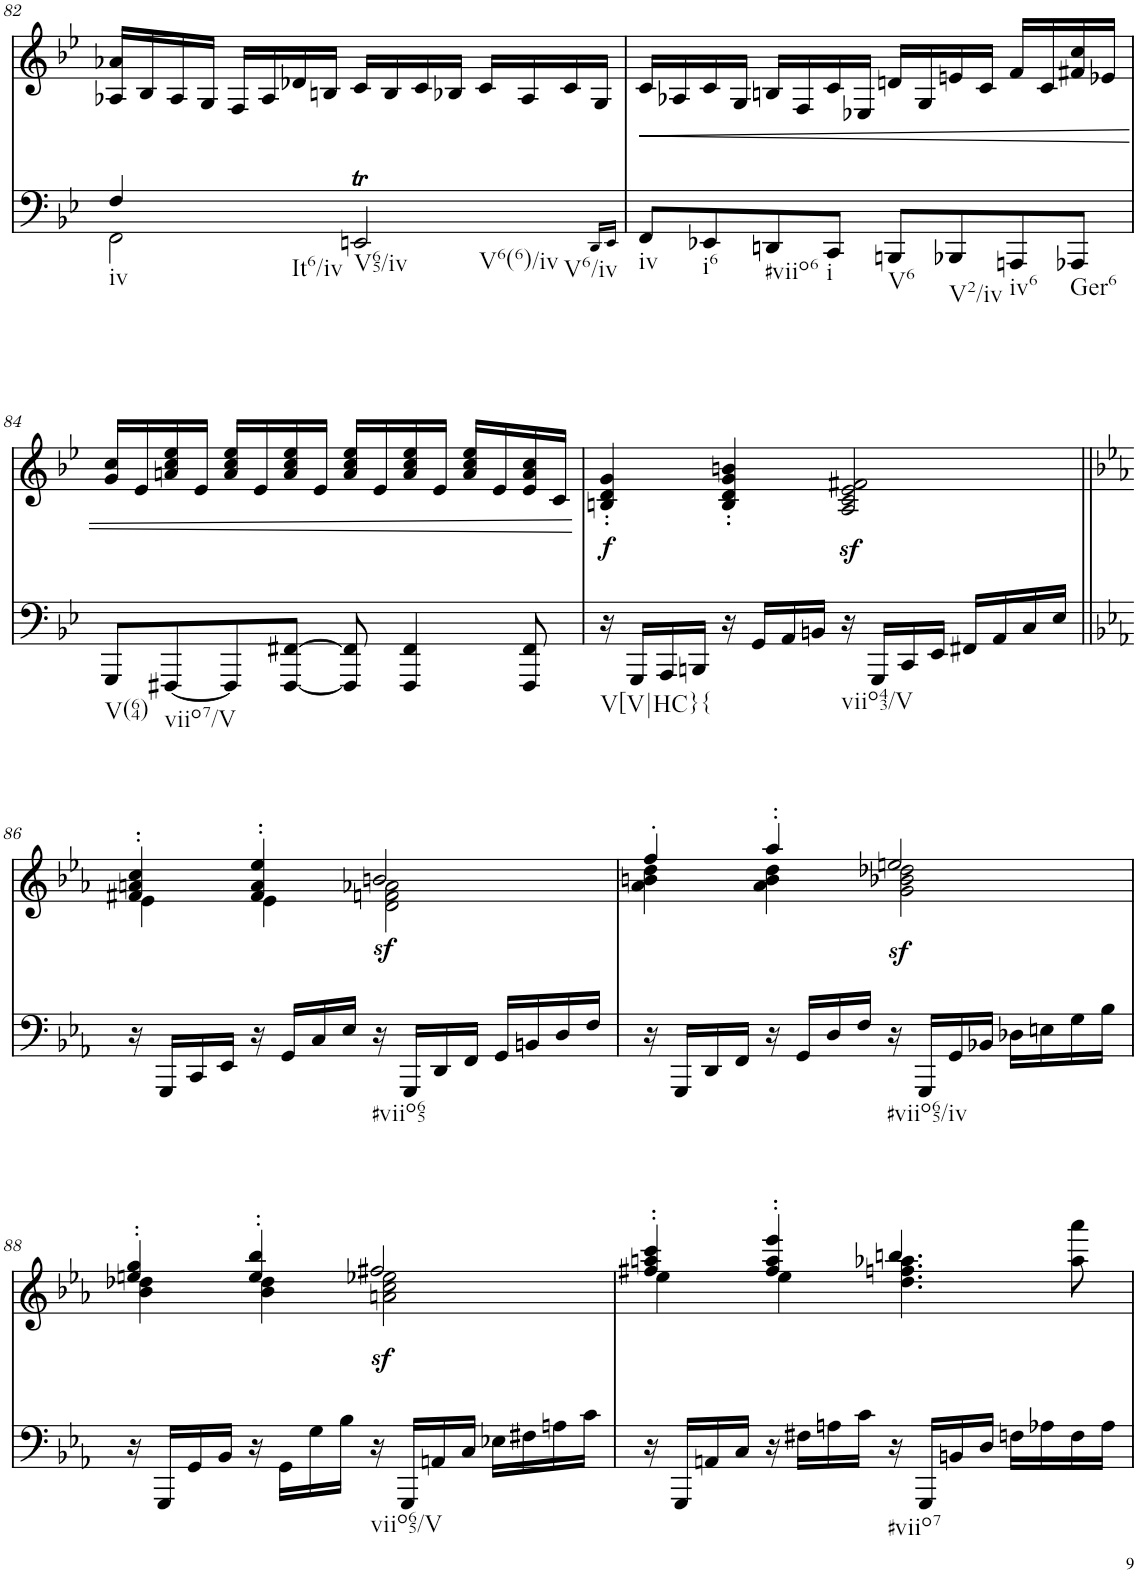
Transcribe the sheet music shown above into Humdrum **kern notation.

**kern	**dynam	**kern	**text	**dynam
*part2	*part2	*part1	*part1	*part1
*staff2	*staff2	*staff1	*staff1	*staff1
*I"piano	*	*I"piano	*	*
*I'Pno	*	*I'Pno	*	*
!!LO:PB:g=z
*clefF4	*	*clefF4	*	*
*k[b-e-]	*	*k[b-e-]	*	*
*M4/4	*	*M4/4	*	*
=82	=82	=82	=82	=82
*^	*	*	*	*
!LO:TX:b:t=iv	!	!	!	!	!
4F/	2FF\	.	16A-X/ 16a-X/LL	.	.
.	.	.	16B-/	.	.
.	.	.	16A-/	.	.
.	.	.	16G/JJ	.	.
!LO:TX:b:t=It6/iv	!	!	!	!	!
4ryy	.	.	16F/LL	.	.
.	.	.	16A-/	.	.
.	.	.	16d-X/	.	.
.	.	.	16Bn/JJ	.	.
!LO:TX:b:t=V65/iv	!	!	!	!	!
!LO:TX:b:t=V6(6)/iv	!	!	!	!	!
!LO:TX:b:t=V6/iv	!	!	!	!	!
2EEnt/	2ryy	.	16c/LL	.	.
.	.	.	16B/	.	.
.	.	.	16c/	.	.
.	.	.	16B-X/JJ	.	.
.	.	.	16c/LL	.	.
.	.	.	16A-/	.	.
.	.	.	16c/	.	.
.	.	.	16G/JJ	.	.
*v	*v	*	*	*	*
16qDD/LL	.	.	.	.
16qEE/JJ	.	.	.	.
=83	=83	=83	=83	=83
!LO:TX:b:t=iv	!	!	!	!
8FF/L	.	16c/LL	.	.
.	.	16A-X/	.	.
!LO:TX:b:t=i6	!	!	!	!
8EE-X/	.	16c/	.	.
.	.	16G/JJ	.	.
!LO:TX:b:t=#viio6	!	!	!	!
8DDn/	.	16Bn/LL	.	.
.	.	16F/	.	.
!LO:TX:b:t=i	!	!	!	!
8CC/J	.	16c/	.	.
.	.	16E-X/JJ	.	.
!LO:TX:b:t=V6	!	!	!	!
8BBBn/L	.	16dn/LL	.	.
.	.	16G/	.	.
!LO:TX:b:t=V2/iv	!	!	!	!
8BBB-X/	.	16en/	.	.
.	.	16c/JJ	.	.
!LO:TX:b:t=iv6	!	!	!	!
8AAAn/	.	16f/LL	.	.
.	.	16c/	.	.
!LO:TX:b:t=Ger6	!	!	!	!
8AAA-X/J	.	16f#X/ 16cc/	.	.
.	.	16e-X/JJ	.	.
!!LO:LB:g=z
=84	=84	=84	=84	=84
!LO:TX:b:t=V(64)	!	!	!	!
8GGG/L	.	16g/ 16cc/LL	.	.
.	.	16e-/	.	.
!LO:TX:b:t=viio7/V	!	!	!	!
[8FFF#X/	.	16an/ 16cc/ 16ee-/	.	.
.	.	16e-/JJ	.	.
8FFF#/]	.	16a/ 16cc/ 16ee-/LL	.	.
.	.	16e-/	.	.
[8FFF#/ [8FF#X/J	.	16a/ 16cc/ 16ee-/	.	.
.	.	16e-/JJ	.	.
8FFF#/] 8FF#/]	.	16a/ 16cc/ 16ee-/LL	.	.
.	.	16e-/	.	.
4FFF#/ 4FF#/	.	16a/ 16cc/ 16ee-/	.	.
.	.	16e-/JJ	.	.
.	.	16a/ 16cc/ 16ee-/LL	.	.
.	.	16e-/	.	.
8FFF#/ 8FF#/	.	16e-/ 16a/ 16cc/	.	.
.	.	16c/JJ	.	.
=85	=85	=85	=85	=85
!LO:TX:b:t=V[V|HC}{	!	!	!	!
!	!	!	!LO:LY:b	!
16r	.	4Bn/' 4d/' 4g/'	.	.
16GGG/LL	.	.	.	.
16AAA/	.	.	.	.
16BBBn/JJ	.	.	.	.
16r	.	4B/' 4d/' 4g/' 4bn/'	.	.
16GG/LL	.	.	.	.
16AA/	.	.	.	.
16BBn/JJ	.	.	.	.
!LO:TX:b:t=viio43/V	!	!	!	!
16r	.	2A/ 2c/ 2e-/ 2f#X/	.	.
16GGGz>/LL	.	.	.	.
16CC/	.	.	.	.
16EE-/JJ	.	.	.	.
16FF#X/LL	.	.	.	.
16AA/	.	.	.	.
16C/	.	.	.	.
16E-/JJ	.	.	.	.
!!LO:LB:g=z
=86||	=86||	=86||	=86||	=86||
*k[b-e-a-]	*	*k[b-e-a-]	*	*
*	*	*^	*	*
16r	.	4f#X/' 4an/' 4cc/'	4e-\	.	.
16GGG/LL	.	.	.	.	.
16CC/	.	.	.	.	.
16EE-/JJ	.	.	.	.	.
16r	.	4f#/' 4a/' 4ee-/'	4e-\	.	.
16GG/LL	.	.	.	.	.
16C/	.	.	.	.	.
16E-/JJ	.	.	.	.	.
!LO:TX:b:t=#viio65	!	!	!	!	!
!	!LO:DY:a	!	!	!	!
16r	sf	2bn/	2d\ 2fn\ 2a-X\	.	.
16GGG/LL	.	.	.	.	.
16DD/	.	.	.	.	.
16FF/JJ	.	.	.	.	.
16GG/LL	.	.	.	.	.
16BBn/	.	.	.	.	.
16D/	.	.	.	.	.
16F/JJ	.	.	.	.	.
=87	=87	=87	=87	=87	=87
16r	.	4ff'/	4a-\ 4bn\ 4dd\	.	.
16GGG/LL	.	.	.	.	.
16DD/	.	.	.	.	.
16FF/JJ	.	.	.	.	.
16r	.	4aa-''/	4a-\ 4b\ 4dd\	.	.
16GG/LL	.	.	.	.	.
16D/	.	.	.	.	.
16F/JJ	.	.	.	.	.
!LO:TX:b:t=#viio65/iv	!	!	!	!	!
!	!	!	!	!	!LO:DY:b
16r	.	2een/	2g\ 2b-X\ 2dd-X\	.	sf
16GGG/LL	.	.	.	.	.
16GG/	.	.	.	.	.
16BB-X/JJ	.	.	.	.	.
16D-X\LL	.	.	.	.	.
16En\	.	.	.	.	.
16G\	.	.	.	.	.
16B-\JJ	.	.	.	.	.
!!LO:LB:g=z	!!
=88	=88	=88	=88	=88	=88
16r	.	4een/' 4gg/'	4b-\ 4dd-X\	.	.
16GGG/LL	.	.	.	.	.
16GG/	.	.	.	.	.
16BB-/JJ	.	.	.	.	.
16r	.	4ee/' 4bb-/'	4b-\ 4dd-\	.	.
16GG\LL	.	.	.	.	.
16G\	.	.	.	.	.
16B-\JJ	.	.	.	.	.
!LO:TX:b:t=viio65/V	!	!	!	!	!
!	!	!	!	!	!LO:DY:b
16r	.	2ff#X/	2an\ 2cc\ 2ee-X\	.	sf
16GGG/LL	.	.	.	.	.
16AAn/	.	.	.	.	.
16C/JJ	.	.	.	.	.
16E-X\LL	.	.	.	.	.
16F#X\	.	.	.	.	.
16An\	.	.	.	.	.
16c\JJ	.	.	.	.	.
=89	=89	=89	=89	=89	=89
16r	.	4ff#X/' 4aan/' 4ccc/'	4ee-\	.	.
16GGG/LL	.	.	.	.	.
16AAn/	.	.	.	.	.
16C/JJ	.	.	.	.	.
16r	.	4ff#/' 4aa/' 4eee-/'	4ee-\	.	.
16F#X\LL	.	.	.	.	.
16An\	.	.	.	.	.
16c\JJ	.	.	.	.	.
!LO:TX:b:t=#viio7	!	!	!	!	!
16r	.	4.bbn/	4.dd\ 4.ffn\ 4.aa-X\	.	.
16GGG/LL	.	.	.	.	.
16BBn/	.	.	.	.	.
16D/JJ	.	.	.	.	.
16Fn\LL	.	.	.	.	.
16A-X\	.	.	.	.	.
16F\	.	8ryy	8aa-\ 8aaa-\	.	.
16A-\JJ	.	.	.	.	.
*	*	*v	*v	*	*
=	=	=	=	=
*-	*-	*-	*-	*-
